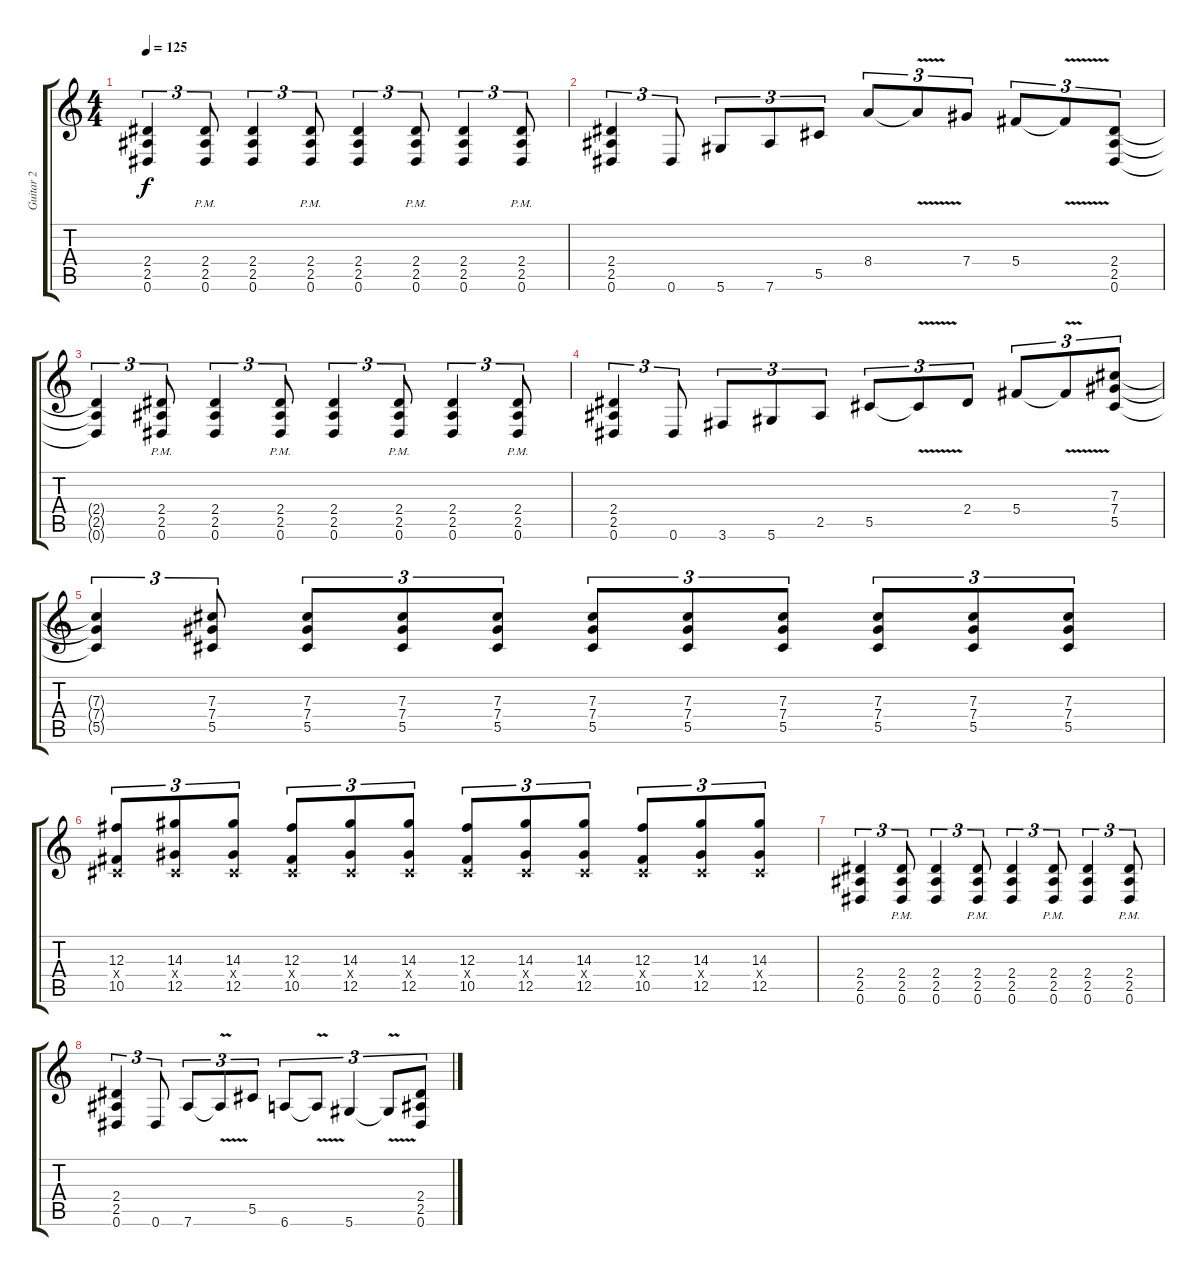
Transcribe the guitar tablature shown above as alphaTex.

\track ("Guitar 2" "Guitar 2") {instrument distortionguitar}
\staff {score tabs}
\tuning (Eb4 Bb3 Gb3 Db3 Ab2 Eb2) {hide}
\ts (4 4)
\tempo 125
\clef g2
\ks c
(2.4{t} 2.5{t} 0.6{t}).4{tu (3 2) dy f} (2.4{pm} 2.5{pm} 0.6{pm}).8{tu (3 2)} (2.4 2.5 0.6).4{tu (3 2)} (2.4{pm} 2.5{pm} 0.6{pm}).8{tu (3 2)} (2.4 2.5 0.6).4{tu (3 2)} (2.4{pm} 2.5{pm} 0.6{pm}).8{tu (3 2)} (2.4 2.5 0.6).4{tu (3 2)} (2.4{pm} 2.5{pm} 0.6{pm}).8{tu (3 2)} |
(2.4 2.5 0.6).4{tu (3 2)} 0.6.8{tu (3 2)} 5.6.8{tu (3 2)} 7.6.8{tu (3 2)} 5.5.8{tu (3 2)} 8.4.8{tu (3 2)} 8.4{v t}.8{tu (3 2)} 7.4.8{tu (3 2)} 5.4.8{tu (3 2)} 5.4{v t}.8{tu (3 2)} (2.4 2.5 0.6).8{tu (3 2)} |
(2.4{t} 2.5{t} 0.6{t}).4{tu (3 2)} (2.4{pm} 2.5{pm} 0.6).8{tu (3 2)} (2.4 2.5 0.6).4{tu (3 2)} (2.4{pm} 2.5{pm} 0.6{pm}).8{tu (3 2)} (2.4 2.5 0.6).4{tu (3 2)} (2.4{pm} 2.5{pm} 0.6{pm}).8{tu (3 2)} (2.4 2.5 0.6).4{tu (3 2)} (2.4{pm} 2.5{pm} 0.6).8{tu (3 2)} |
(2.4 2.5 0.6).4{tu (3 2)} 0.6.8{tu (3 2)} 3.6.8{tu (3 2)} 5.6.8{tu (3 2)} 2.5.8{tu (3 2)} 5.5.8{tu (3 2)} 5.5{v t}.8{tu (3 2)} 2.4.8{tu (3 2)} 5.4.8{tu (3 2)} 5.4{v t}.8{tu (3 2)} (7.3 7.4 5.5).8{tu (3 2)} |
(7.3{t} 7.4{t} 5.5{t}).4{tu (3 2)} (7.3 7.4 5.5).8{tu (3 2)} (7.3 7.4 5.5).8{tu (3 2)} (7.3 7.4 5.5).8{tu (3 2)} (7.3 7.4 5.5).8{tu (3 2)} (7.3 7.4 5.5).8{tu (3 2)} (7.3 7.4 5.5).8{tu (3 2)} (7.3 7.4 5.5).8{tu (3 2)} (7.3 7.4 5.5).8{tu (3 2)} (7.3 7.4 5.5).8{tu (3 2)} (7.3 7.4 5.5).8{tu (3 2)} |
(12.3 0.4{x} 10.5).8{tu (3 2)} (14.3 0.4{x} 12.5).8{tu (3 2)} (14.3 0.4{x} 12.5).8{tu (3 2)} (12.3 0.4{x} 10.5).8{tu (3 2)} (14.3 0.4{x} 12.5).8{tu (3 2)} (14.3 0.4{x} 12.5).8{tu (3 2)} (12.3 0.4{x} 10.5).8{tu (3 2)} (14.3 0.4{x} 12.5).8{tu (3 2)} (14.3 0.4{x} 12.5).8{tu (3 2)} (12.3 0.4{x} 10.5).8{tu (3 2)} (14.3 0.4{x} 12.5).8{tu (3 2)} (14.3 0.4{x} 12.5).8{tu (3 2)} |
(2.4 2.5 0.6).4{tu (3 2)} (2.4{pm} 2.5{pm} 0.6{pm}).8{tu (3 2)} (2.4 2.5 0.6).4{tu (3 2)} (2.4{pm} 2.5{pm} 0.6{pm}).8{tu (3 2)} (2.4 2.5 0.6).4{tu (3 2)} (2.4{pm} 2.5{pm} 0.6{pm}).8{tu (3 2)} (2.4 2.5 0.6).4{tu (3 2)} (2.4{pm} 2.5{pm} 0.6{pm}).8{tu (3 2)} |
(2.4 2.5 0.6).4{tu (3 2)} 0.6.8{tu (3 2)} 7.6.8{tu (3 2)} 7.6{v t}.8{tu (3 2)} 5.5.8{tu (3 2)} 6.6.8{tu (3 2)} 6.6{v t}.8{tu (3 2)} 5.6.4{tu (3 2)} 5.6{v t}.8{tu (3 2)} (2.4 2.5 0.6).8{tu (3 2)}
